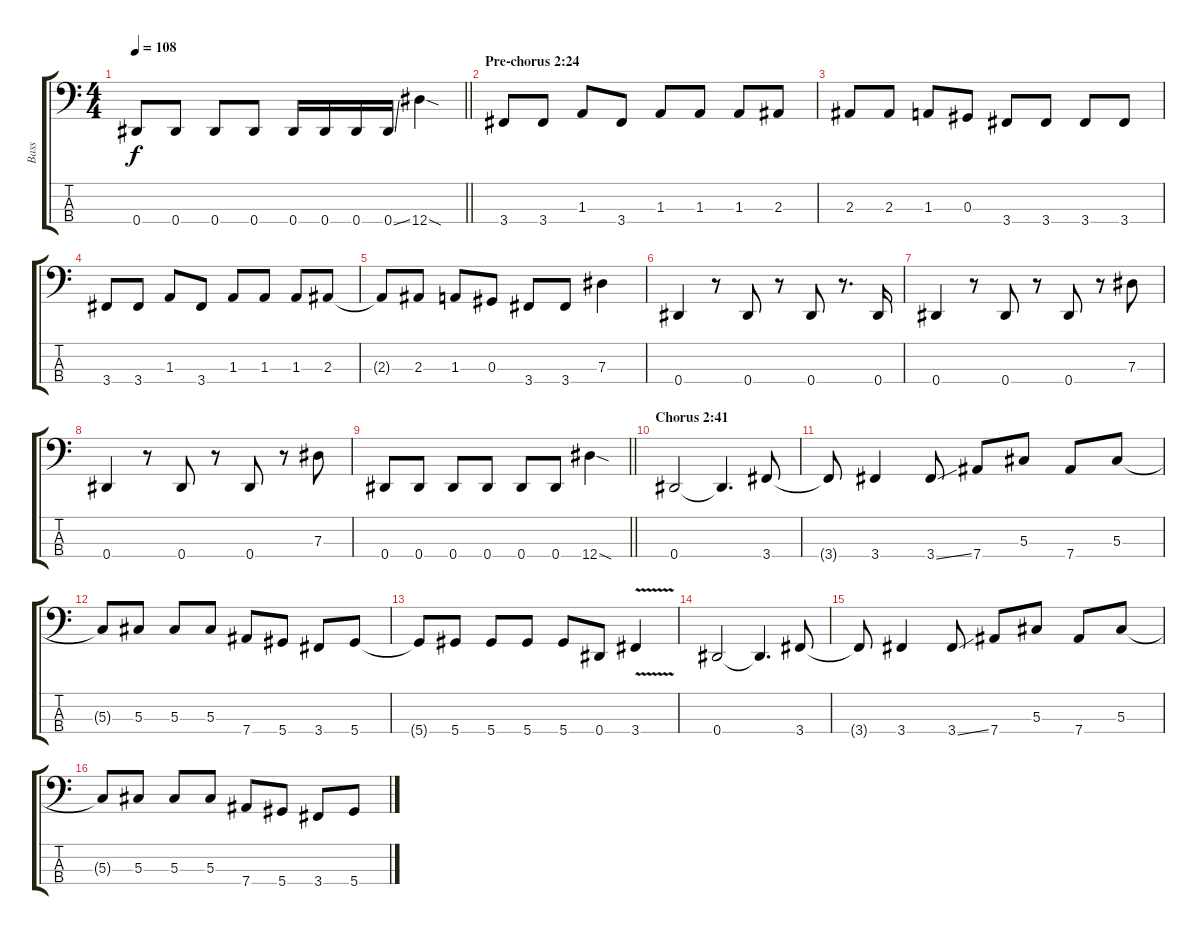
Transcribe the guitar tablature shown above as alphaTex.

\track ("Bass" "Bass") {instrument electricbassfinger}
\staff {score tabs}
\tuning (Gb2 Db2 Ab1 Eb1) {hide}
\ts (4 4)
\tempo 108
\clef f4
\barLineRight lightlight
\ks c
0.4.8{dy f} 0.4.8 0.4.8 0.4.8 0.4.16 0.4.16 0.4.16 0.4{ss}.16 12.4{sod}.4 |
\section ("" "Pre-chorus 2:24")
3.4.8 3.4.8 1.3.8 3.4.8 1.3.8 1.3.8 1.3.8 2.3.8 |
2.3.8 2.3.8 1.3.8 0.3.8 3.4.8 3.4.8 3.4.8 3.4.8 |
3.4.8 3.4.8 1.3.8 3.4.8 1.3.8 1.3.8 1.3.8 2.3.8 |
2.3{t}.8 2.3.8 1.3.8 0.3.8 3.4.8 3.4.8 7.3.4 |
0.4.4 r.8 0.4.8 r.8 0.4.8 r.8{d} 0.4.16 |
0.4.4 r.8 0.4.8 r.8 0.4.8 r.8 7.3.8 |
0.4.4 r.8 0.4.8 r.8 0.4.8 r.8 7.3.8 |
\barLineRight lightlight
0.4.8 0.4.8 0.4.8 0.4.8 0.4.8 0.4.8 12.4{sod}.4 |
\section ("" "Chorus 2:41")
0.4.2 0.4{t}.4{d} 3.4.8 |
3.4{t}.8 3.4.4 3.4{ss}.8 7.4.8 5.3.8 7.4.8 5.3.8 |
5.3{t}.8 5.3.8 5.3.8 5.3.8 7.4.8 5.4.8 3.4.8 5.4.8 |
5.4{t}.8 5.4.8 5.4.8 5.4.8 5.4.8 0.4.8 3.4{v}.4 |
0.4.2 0.4{t}.4{d} 3.4.8 |
3.4{t}.8 3.4.4 3.4{ss}.8 7.4.8 5.3.8 7.4.8 5.3.8 |
5.3{t}.8 5.3.8 5.3.8 5.3.8 7.4.8 5.4.8 3.4.8 5.4.8
